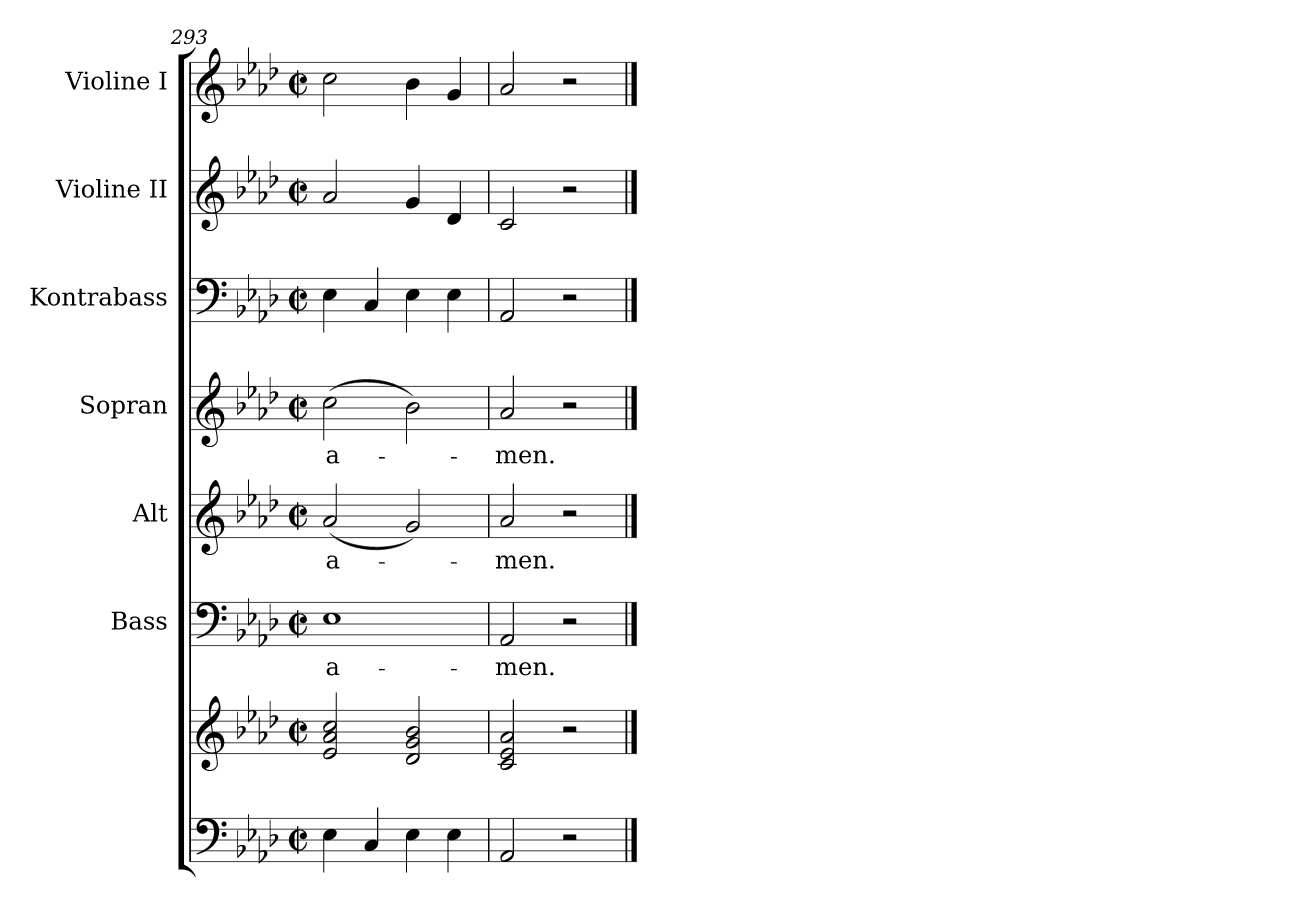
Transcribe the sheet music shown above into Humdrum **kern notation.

**kern	**kern	**kern	**text	**kern	**text	**kern	**text	**kern	**kern	**kern
*part7	*part7	*part6	*part6	*part5	*part5	*part4	*part4	*part3	*part2	*part1
*staff8	*staff7	*staff6	*staff6	*staff5	*staff5	*staff4	*staff4	*staff3	*staff2	*staff1
*	*	*I"Bass	*	*I"Alt	*	*I"Sopran	*	*I"Kontrabass	*I"Violine II	*I"Violine I
*	*	*I'B.	*	*I'A.	*	*I'S.	*	*I'Kb.	*I'Vl. II	*I'Vl. I
*clefF4	*clefG2	*clefF4	*	*clefG2	*	*clefG2	*	*clefF4	*clefG2	*clefG2
*	*	*	*	*	*	*	*	*ITrd7c12	*	*
*k[b-e-a-d-]	*k[b-e-a-d-]	*k[b-e-a-d-]	*	*k[b-e-a-d-]	*	*k[b-e-a-d-]	*	*k[b-e-a-d-]	*k[b-e-a-d-]	*k[b-e-a-d-]
*A-:	*A-:	*A-:	*	*A-:	*	*A-:	*	*A-:	*A-:	*A-:
*M2/2	*M2/2	*M2/2	*	*M2/2	*	*M2/2	*	*M2/2	*M2/2	*M2/2
*met(c|)	*met(c|)	*met(c|)	*	*met(c|)	*	*met(c|)	*	*met(c|)	*met(c|)	*met(c|)
=293	=293	=293	=293	=293	=293	=293	=293	=293	=293	=293
!	!	!	!LO:LY:b	!	!LO:LY:b	!	!LO:LY:b	!	!	!
4E-\	2e-/ 2a-/ 2cc/	1E-	a-	(<2a-/	a-	(>2cc\	a-	4EE-\	2a-/	2cc\
4C/	.	.	.	.	.	.	.	4CC/	.	.
4E-\	2d-/ 2g/ 2b-/	.	.	2g/)	.	2b-\)	.	4EE-\	4g/	4b-\
4E-\	.	.	.	.	.	.	.	4EE-\	4d-/	4g/
=294	=294	=294	=294	=294	=294	=294	=294	=294	=294	=294
!	!	!	!LO:LY:b	!	!LO:LY:b	!	!LO:LY:b	!	!	!
2AA-/	2c/ 2e-/ 2a-/	2AA-/	-men.	2a-/	-men.	2a-/	-men.	2AAA-/	2c/	2a-/
2r	2r	2r	.	2r	.	2r	.	2r	2r	2r
==	==	==	==	==	==	==	==	==	==	==
*-	*-	*-	*-	*-	*-	*-	*-	*-	*-	*-
